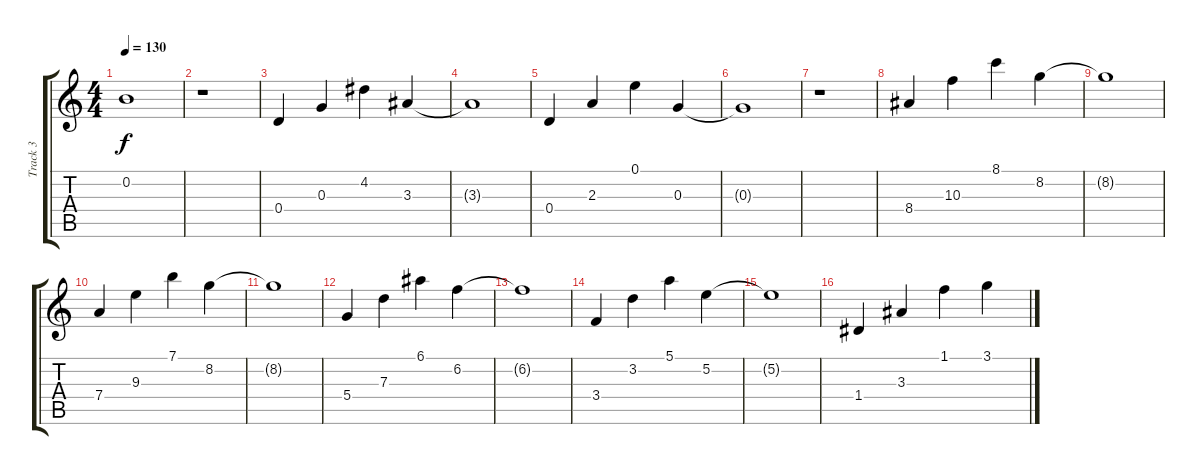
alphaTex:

\track ("Track 3" "Track 3") {instrument acousticbass}
\staff {score tabs}
\tuning (E4 B3 G3 D3 A2 E2) {hide}
\ts (4 4)
\tempo 130
\clef g2
\ks c
0.2{t}.1{dy f} |
r.1 |
0.4.4 0.3.4 4.2.4 3.3.4 |
3.3{t}.1 |
0.4.4 2.3.4 0.1.4 0.3.4 |
0.3{t}.1 |
r.1 |
8.4.4 10.3.4 8.1.4 8.2.4 |
8.2{t}.1 |
7.4.4 9.3.4 7.1.4 8.2.4 |
8.2{t}.1 |
5.4.4 7.3.4 6.1.4 6.2.4 |
6.2{t}.1 |
3.4.4 3.2.4 5.1.4 5.2.4 |
5.2{t}.1 |
1.4.4 3.3.4 1.1.4 3.1.4
